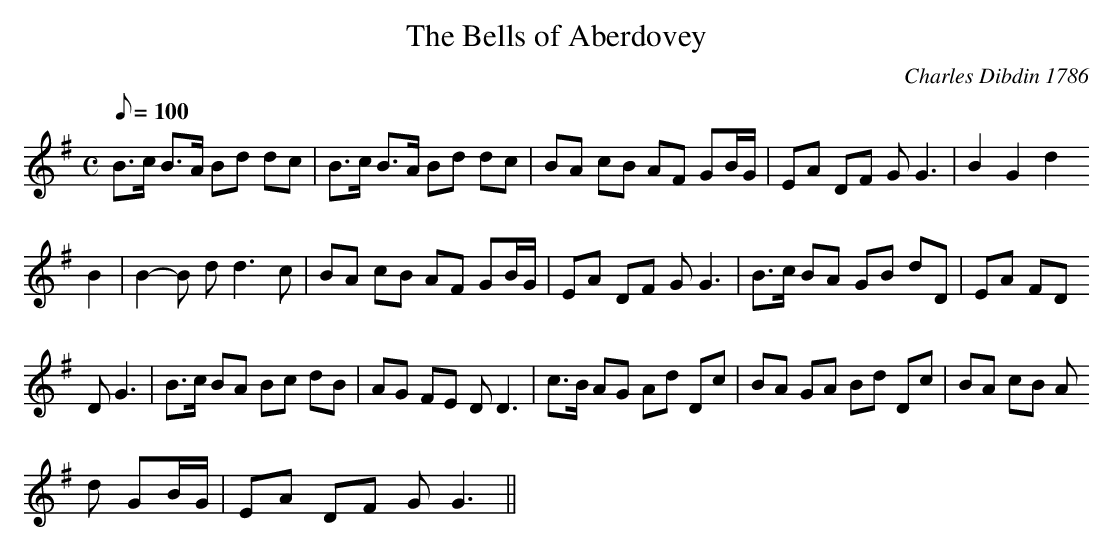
X:1
T:The Bells of Aberdovey
M:C
L:1/8
Q:100
C:Charles Dibdin 1786
K:G
B>c B>A Bd dc | B>c B>A Bd dc | BA cB AF GB/2G/2 | EA DF G G3 | B2 G2 d2
B2 | B2-B d d3 c | BA cB AF GB/2G/2 | EA DF G G3 | B>c BA GB dD | EA FD
D G3 | B>c BA Bc dB | AG FE D D3 | c>B AG Ad Dc | BA GA Bd Dc | BA cB A
d GB/2G/2 | EA DF G G3 ||
